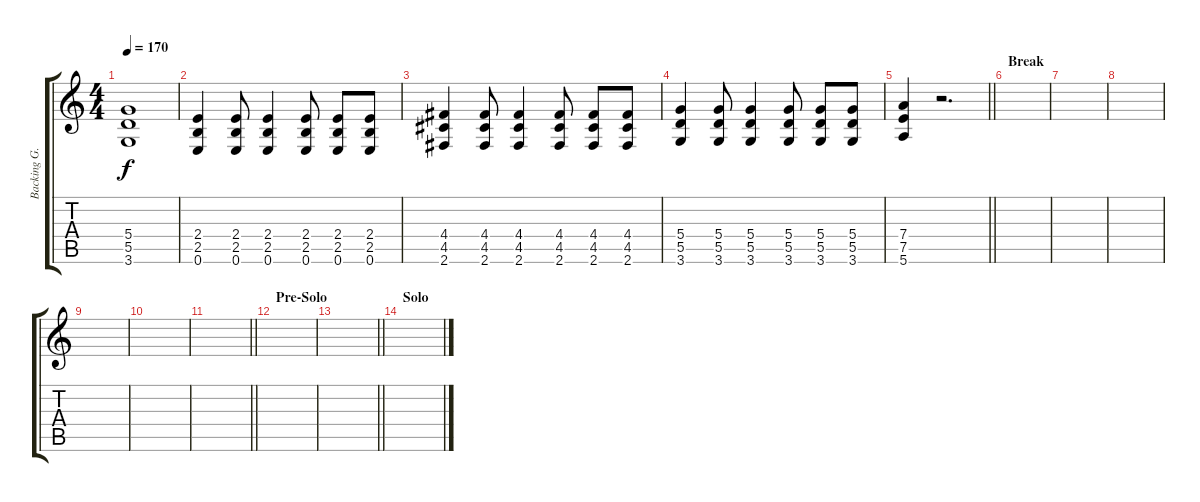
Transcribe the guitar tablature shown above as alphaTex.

\track ("Backing G. 2" "Backing G.") {instrument overdrivenguitar}
\staff {score tabs}
\tuning (E4 B3 G3 D3 A2 E2) {hide}
\ts (4 4)
\tempo 170
\clef g2
\ks c
(5.4{t} 5.5{t} 3.6{t}).1{dy f} |
(2.4 2.5 0.6).4 (2.4 2.5 0.6).8 (2.4 2.5 0.6).4 (2.4 2.5 0.6).8 (2.4 2.5 0.6).8 (2.4 2.5 0.6).8 |
(4.4 4.5 2.6).4 (4.4 4.5 2.6).8 (4.4 4.5 2.6).4 (4.4 4.5 2.6).8 (4.4 4.5 2.6).8 (4.4 4.5 2.6).8 |
(5.4 5.5 3.6).4 (5.4 5.5 3.6).8 (5.4 5.5 3.6).4 (5.4 5.5 3.6).8 (5.4 5.5 3.6).8 (5.4 5.5 3.6).8 |
\barLineRight lightlight
(7.4 7.5 5.6).4 r.2{d} |
\section ("" "Break")
|
|
|
|
|
\barLineRight lightlight
|
\section ("" "Pre-Solo")
|
\barLineRight lightlight
|
\section ("" "Solo")
